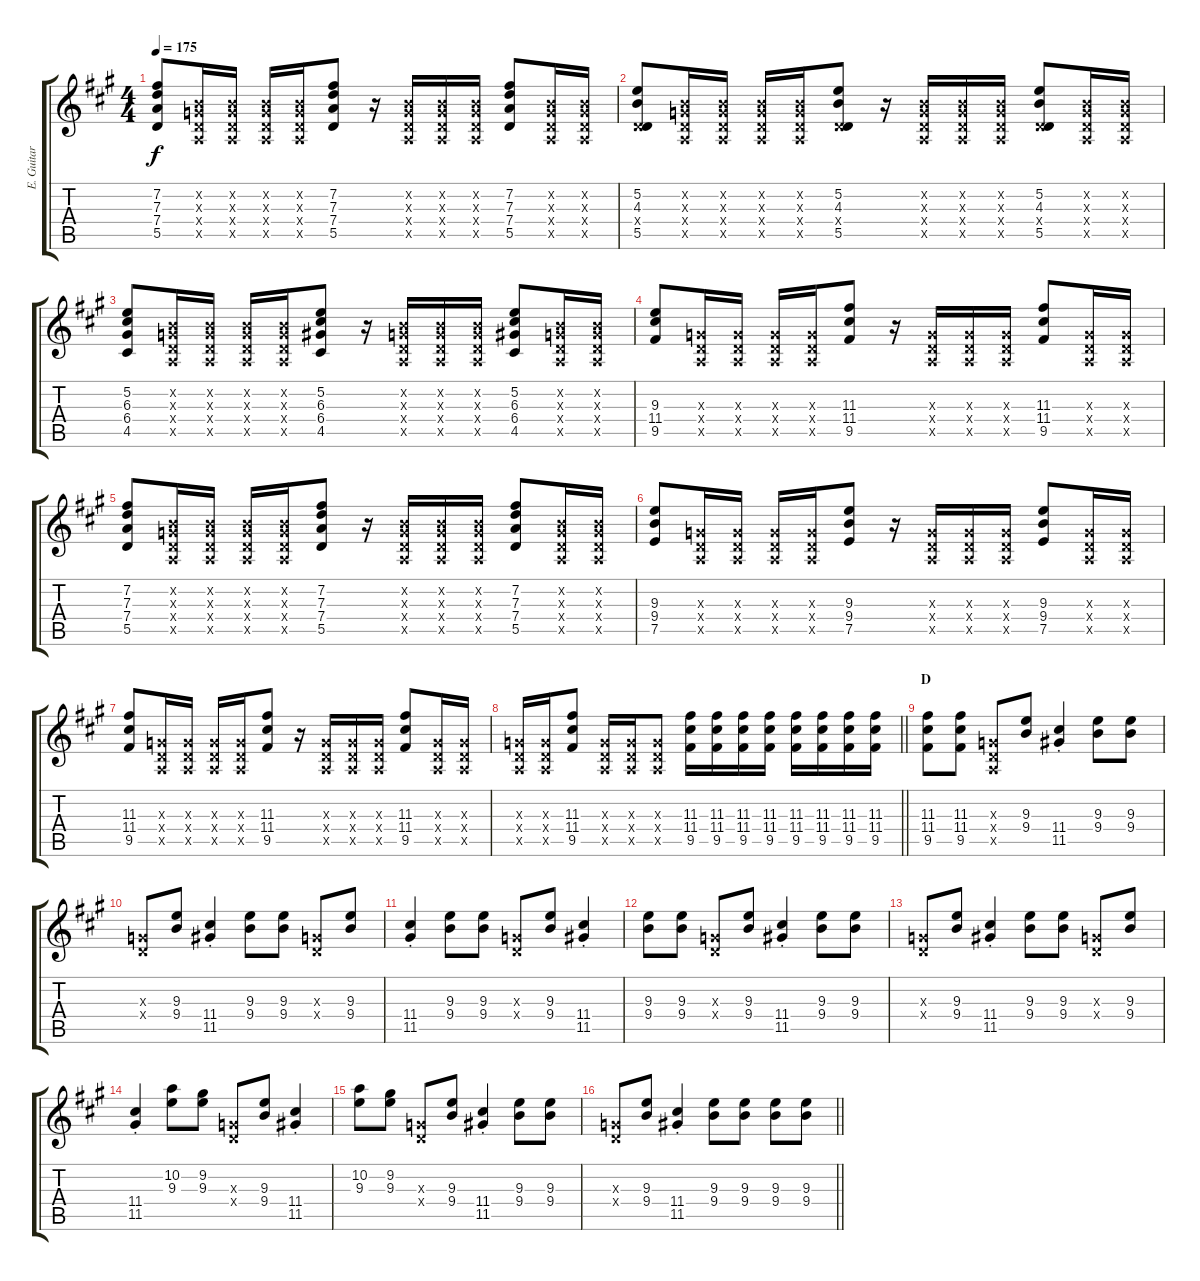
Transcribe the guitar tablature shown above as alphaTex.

\track ("E. Guitar II" "E. Guitar ") {instrument overdrivenguitar}
\staff {score tabs}
\tuning (E4 B3 G3 D3 A2 E2) {hide}
\ts (4 4)
\tempo 175
\clef g2
\ks a
(7.2 7.3 7.4 5.5).8{dy f} (0.2{x} 0.3{x} 0.4{x} 0.5{x}).16 (0.2{x} 0.3{x} 0.4{x} 0.5{x}).16 (0.2{x} 0.3{x} 0.4{x} 0.5{x}).16 (0.2{x} 0.3{x} 0.4{x} 0.5{x}).16 (7.2 7.3 7.4 5.5).8 r.16 (0.2{x} 0.3{x} 0.4{x} 0.5{x}).16 (0.2{x} 0.3{x} 0.4{x} 0.5{x}).16 (0.2{x} 0.3{x} 0.4{x} 0.5{x}).16 (7.2 7.3 7.4 5.5).8 (0.2{x} 0.3{x} 0.4{x} 0.5{x}).16 (0.2{x} 0.3{x} 0.4{x} 0.5{x}).16 |
(5.2 4.3 0.4{x} 5.5).8 (0.2{x} 0.3{x} 0.4{x} 0.5{x}).16 (0.2{x} 0.3{x} 0.4{x} 0.5{x}).16 (0.2{x} 0.3{x} 0.4{x} 0.5{x}).16 (0.2{x} 0.3{x} 0.4{x} 0.5{x}).16 (5.2 4.3 0.4{x} 5.5).8 r.16 (0.2{x} 0.3{x} 0.4{x} 0.5{x}).16 (0.2{x} 0.3{x} 0.4{x} 0.5{x}).16 (0.2{x} 0.3{x} 0.4{x} 0.5{x}).16 (5.2 4.3 0.4{x} 5.5).8 (0.2{x} 0.3{x} 0.4{x} 0.5{x}).16 (0.2{x} 0.3{x} 0.4{x} 0.5{x}).16 |
(5.2 6.3 6.4 4.5).8 (0.2{x} 0.3{x} 0.4{x} 0.5{x}).16 (0.2{x} 0.3{x} 0.4{x} 0.5{x}).16 (0.2{x} 0.3{x} 0.4{x} 0.5{x}).16 (0.2{x} 0.3{x} 0.4{x} 0.5{x}).16 (5.2 6.3 6.4 4.5).8 r.16 (0.2{x} 0.3{x} 0.4{x} 0.5{x}).16 (0.2{x} 0.3{x} 0.4{x} 0.5{x}).16 (0.2{x} 0.3{x} 0.4{x} 0.5{x}).16 (5.2 6.3 6.4 4.5).8 (0.2{x} 0.3{x} 0.4{x} 0.5{x}).16 (0.2{x} 0.3{x} 0.4{x} 0.5{x}).16 |
(9.3 11.4 9.5).8 (0.3{x} 0.4{x} 0.5{x}).16 (0.3{x} 0.4{x} 0.5{x}).16 (0.3{x} 0.4{x} 0.5{x}).16 (0.3{x} 0.4{x} 0.5{x}).16 (11.3 11.4 9.5).8 r.16 (0.3{x} 0.4{x} 0.5{x}).16 (0.3{x} 0.4{x} 0.5{x}).16 (0.3{x} 0.4{x} 0.5{x}).16 (11.3 11.4 9.5).8 (0.3{x} 0.4{x} 0.5{x}).16 (0.3{x} 0.4{x} 0.5{x}).16 |
(7.2 7.3 7.4 5.5).8 (0.2{x} 0.3{x} 0.4{x} 0.5{x}).16 (0.2{x} 0.3{x} 0.4{x} 0.5{x}).16 (0.2{x} 0.3{x} 0.4{x} 0.5{x}).16 (0.2{x} 0.3{x} 0.4{x} 0.5{x}).16 (7.2 7.3 7.4 5.5).8 r.16 (0.2{x} 0.3{x} 0.4{x} 0.5{x}).16 (0.2{x} 0.3{x} 0.4{x} 0.5{x}).16 (0.2{x} 0.3{x} 0.4{x} 0.5{x}).16 (7.2 7.3 7.4 5.5).8 (0.2{x} 0.3{x} 0.4{x} 0.5{x}).16 (0.2{x} 0.3{x} 0.4{x} 0.5{x}).16 |
(9.3 9.4 7.5).8 (0.3{x} 0.4{x} 0.5{x}).16 (0.3{x} 0.4{x} 0.5{x}).16 (0.3{x} 0.4{x} 0.5{x}).16 (0.3{x} 0.4{x} 0.5{x}).16 (9.3 9.4 7.5).8 r.16 (0.3{x} 0.4{x} 0.5{x}).16 (0.3{x} 0.4{x} 0.5{x}).16 (0.3{x} 0.4{x} 0.5{x}).16 (9.3 9.4 7.5).8 (0.3{x} 0.4{x} 0.5{x}).16 (0.3{x} 0.4{x} 0.5{x}).16 |
(11.3 11.4 9.5).8 (0.3{x} 0.4{x} 0.5{x}).16 (0.3{x} 0.4{x} 0.5{x}).16 (0.3{x} 0.4{x} 0.5{x}).16 (0.3{x} 0.4{x} 0.5{x}).16 (11.3 11.4 9.5).8 r.16 (0.3{x} 0.4{x} 0.5{x}).16 (0.3{x} 0.4{x} 0.5{x}).16 (0.3{x} 0.4{x} 0.5{x}).16 (11.3 11.4 9.5).8 (0.3{x} 0.4{x} 0.5{x}).16 (0.3{x} 0.4{x} 0.5{x}).16 |
\barLineRight lightlight
(0.3{x} 0.4{x} 0.5{x}).16 (0.3{x} 0.4{x} 0.5{x}).16 (11.3 11.4 9.5).8 (0.3{x} 0.4{x} 0.5{x}).16 (0.3{x} 0.4{x} 0.5{x}).16 (0.3{x} 0.4{x} 0.5{x}).8 (11.3 11.4 9.5).16 (11.3 11.4 9.5).16 (11.3 11.4 9.5).16 (11.3 11.4 9.5).16 (11.3 11.4 9.5).16 (11.3 11.4 9.5).16 (11.3 11.4 9.5).16 (11.3 11.4 9.5).16 |
\section ("" "D")
(11.3 11.4 9.5).8 (11.3 11.4 9.5).8 (0.3{x} 0.4{x} 0.5{x}).8 (9.3 9.4).8 (11.4{st} 11.5{st}).4 (9.3 9.4).8 (9.3 9.4).8 |
(0.3{x} 0.4{x}).8 (9.3 9.4).8 (11.4{st} 11.5{st}).4 (9.3 9.4).8 (9.3 9.4).8 (0.3{x} 0.4{x}).8 (9.3 9.4).8 |
(11.4{st} 11.5{st}).4 (9.3 9.4).8 (9.3 9.4).8 (0.3{x} 0.4{x}).8 (9.3 9.4).8 (11.4{st} 11.5{st}).4 |
(9.3 9.4).8 (9.3 9.4).8 (0.3{x} 0.4{x}).8 (9.3 9.4).8 (11.4{st} 11.5{st}).4 (9.3 9.4).8 (9.3 9.4).8 |
(0.3{x} 0.4{x}).8 (9.3 9.4).8 (11.4{st} 11.5{st}).4 (9.3 9.4).8 (9.3 9.4).8 (0.3{x} 0.4{x}).8 (9.3 9.4).8 |
(11.4{st} 11.5{st}).4 (10.2 9.3).8 (9.2 9.3).8 (0.3{x} 0.4{x}).8 (9.3 9.4).8 (11.4{st} 11.5{st}).4 |
(10.2 9.3).8 (9.2 9.3).8 (0.3{x} 0.4{x}).8 (9.3 9.4).8 (11.4{st} 11.5{st}).4 (9.3 9.4).8 (9.3 9.4).8 |
\barLineRight lightlight
(0.3{x} 0.4{x}).8 (9.3 9.4).8 (11.4{st} 11.5{st}).4 (9.3 9.4).8 (9.3 9.4).8 (9.3 9.4).8 (9.3 9.4).8
